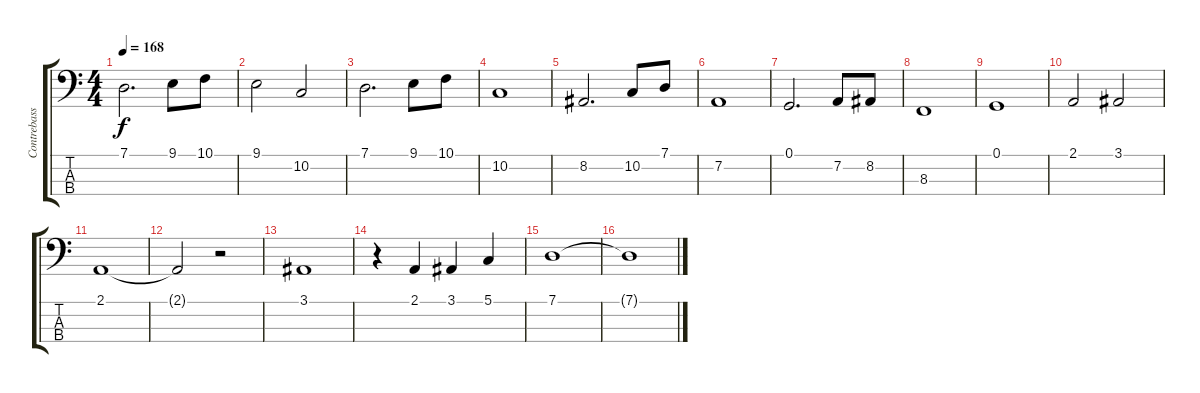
\track ("Contrebasse Ensamble" "Contrebass") {instrument stringensemble1}
\staff {score tabs}
\tuning (G2 D2 A1 E1) {hide}
\ts (4 4)
\tempo 168
\clef f4
\ks c
7.1.2{d dy f} 9.1.8 10.1.8 |
9.1.2 10.2.2 |
7.1.2{d} 9.1.8 10.1.8 |
10.2.1 |
8.2.2{d} 10.2.8 7.1.8 |
7.2.1 |
0.1.2{d} 7.2.8 8.2.8 |
8.3.1 |
0.1.1 |
2.1.2 3.1.2 |
2.1.1 |
2.1{t}.2 r.2 |
3.1.1 |
r.4 2.1.4 3.1.4 5.1.4 |
7.1.1 |
7.1{t}.1
